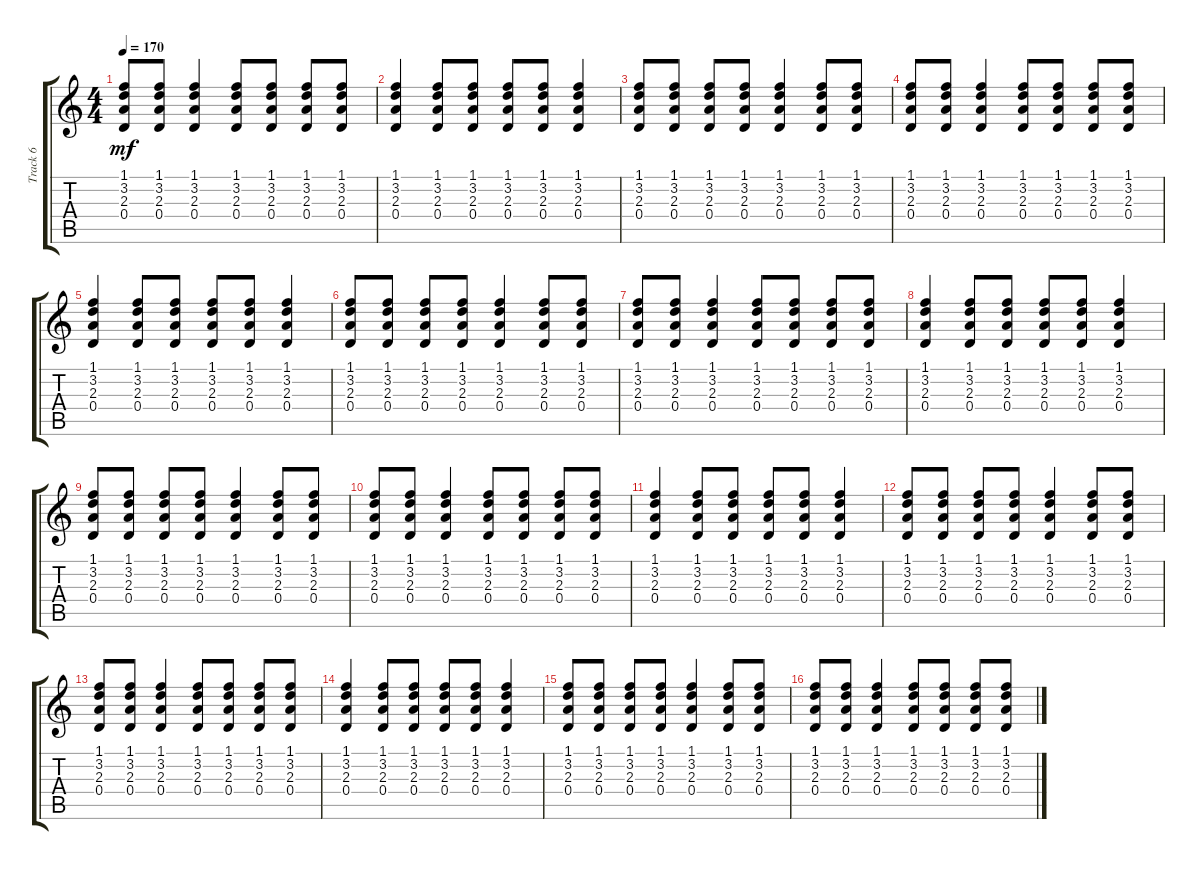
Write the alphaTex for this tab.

\track ("Track 6" "Track 6") {instrument acousticguitarsteel}
\staff {score tabs}
\tuning (E4 B3 G3 D3 A2 E2) {hide}
\ts (4 4)
\tempo 170
\clef g2
\ks c
(1.1 3.2 2.3 0.4).8{dy mf} (1.1 3.2 2.3 0.4).8 (1.1 3.2 2.3 0.4).4 (1.1 3.2 2.3 0.4).8 (1.1 3.2 2.3 0.4).8 (1.1 3.2 2.3 0.4).8 (1.1 3.2 2.3 0.4).8 |
(1.1 3.2 2.3 0.4).4 (1.1 3.2 2.3 0.4).8 (1.1 3.2 2.3 0.4).8 (1.1 3.2 2.3 0.4).8 (1.1 3.2 2.3 0.4).8 (1.1 3.2 2.3 0.4).4 |
(1.1 3.2 2.3 0.4).8 (1.1 3.2 2.3 0.4).8 (1.1 3.2 2.3 0.4).8 (1.1 3.2 2.3 0.4).8 (1.1 3.2 2.3 0.4).4 (1.1 3.2 2.3 0.4).8 (1.1 3.2 2.3 0.4).8 |
(1.1 3.2 2.3 0.4).8 (1.1 3.2 2.3 0.4).8 (1.1 3.2 2.3 0.4).4 (1.1 3.2 2.3 0.4).8 (1.1 3.2 2.3 0.4).8 (1.1 3.2 2.3 0.4).8 (1.1 3.2 2.3 0.4).8 |
(1.1 3.2 2.3 0.4).4 (1.1 3.2 2.3 0.4).8 (1.1 3.2 2.3 0.4).8 (1.1 3.2 2.3 0.4).8 (1.1 3.2 2.3 0.4).8 (1.1 3.2 2.3 0.4).4 |
(1.1 3.2 2.3 0.4).8 (1.1 3.2 2.3 0.4).8 (1.1 3.2 2.3 0.4).8 (1.1 3.2 2.3 0.4).8 (1.1 3.2 2.3 0.4).4 (1.1 3.2 2.3 0.4).8 (1.1 3.2 2.3 0.4).8 |
(1.1 3.2 2.3 0.4).8 (1.1 3.2 2.3 0.4).8 (1.1 3.2 2.3 0.4).4 (1.1 3.2 2.3 0.4).8 (1.1 3.2 2.3 0.4).8 (1.1 3.2 2.3 0.4).8 (1.1 3.2 2.3 0.4).8 |
(1.1 3.2 2.3 0.4).4 (1.1 3.2 2.3 0.4).8 (1.1 3.2 2.3 0.4).8 (1.1 3.2 2.3 0.4).8 (1.1 3.2 2.3 0.4).8 (1.1 3.2 2.3 0.4).4 |
(1.1 3.2 2.3 0.4).8 (1.1 3.2 2.3 0.4).8 (1.1 3.2 2.3 0.4).8 (1.1 3.2 2.3 0.4).8 (1.1 3.2 2.3 0.4).4 (1.1 3.2 2.3 0.4).8 (1.1 3.2 2.3 0.4).8 |
(1.1 3.2 2.3 0.4).8 (1.1 3.2 2.3 0.4).8 (1.1 3.2 2.3 0.4).4 (1.1 3.2 2.3 0.4).8 (1.1 3.2 2.3 0.4).8 (1.1 3.2 2.3 0.4).8 (1.1 3.2 2.3 0.4).8 |
(1.1 3.2 2.3 0.4).4 (1.1 3.2 2.3 0.4).8 (1.1 3.2 2.3 0.4).8 (1.1 3.2 2.3 0.4).8 (1.1 3.2 2.3 0.4).8 (1.1 3.2 2.3 0.4).4 |
(1.1 3.2 2.3 0.4).8 (1.1 3.2 2.3 0.4).8 (1.1 3.2 2.3 0.4).8 (1.1 3.2 2.3 0.4).8 (1.1 3.2 2.3 0.4).4 (1.1 3.2 2.3 0.4).8 (1.1 3.2 2.3 0.4).8 |
(1.1 3.2 2.3 0.4).8 (1.1 3.2 2.3 0.4).8 (1.1 3.2 2.3 0.4).4 (1.1 3.2 2.3 0.4).8 (1.1 3.2 2.3 0.4).8 (1.1 3.2 2.3 0.4).8 (1.1 3.2 2.3 0.4).8 |
(1.1 3.2 2.3 0.4).4 (1.1 3.2 2.3 0.4).8 (1.1 3.2 2.3 0.4).8 (1.1 3.2 2.3 0.4).8 (1.1 3.2 2.3 0.4).8 (1.1 3.2 2.3 0.4).4 |
(1.1 3.2 2.3 0.4).8 (1.1 3.2 2.3 0.4).8 (1.1 3.2 2.3 0.4).8 (1.1 3.2 2.3 0.4).8 (1.1 3.2 2.3 0.4).4 (1.1 3.2 2.3 0.4).8 (1.1 3.2 2.3 0.4).8 |
(1.1 3.2 2.3 0.4).8 (1.1 3.2 2.3 0.4).8 (1.1 3.2 2.3 0.4).4 (1.1 3.2 2.3 0.4).8 (1.1 3.2 2.3 0.4).8 (1.1 3.2 2.3 0.4).8 (1.1 3.2 2.3 0.4).8
